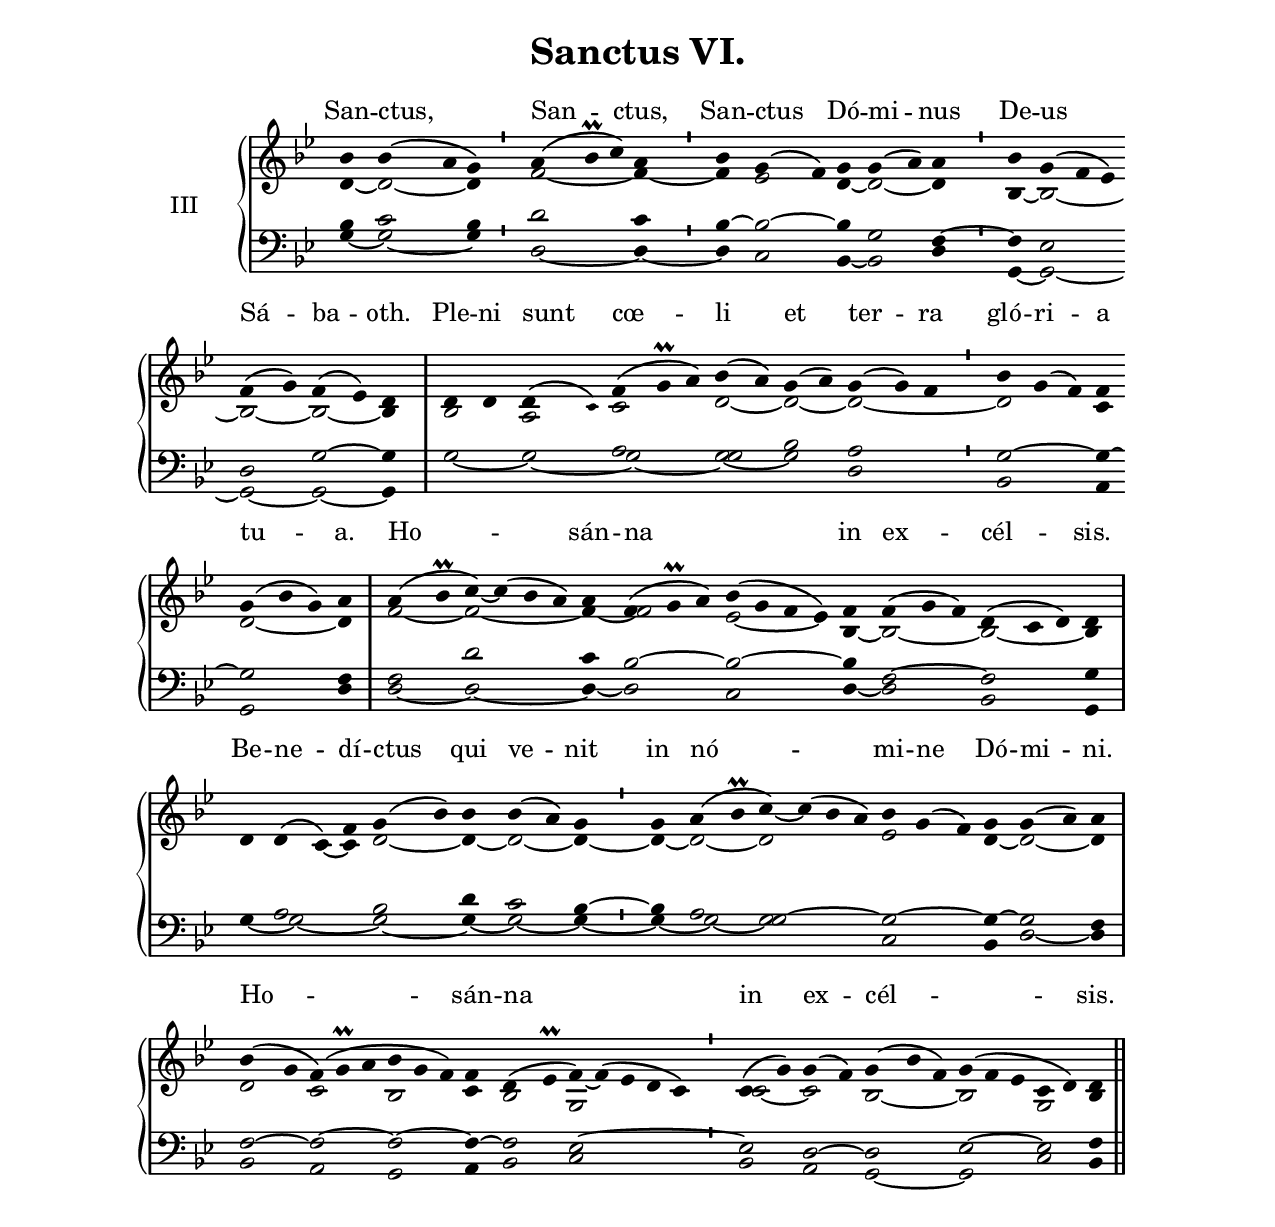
\version "2.18"
\include "gregorian.ly"
\include "noh2.ily"

%Page reference: page v.39
%(volume.page)

global = {
 \key d \phrygian
 \cadenzaOn 
 \override Glissando #'thickness = #2.0
}

\header {
  title = \markup \center-column {"Sanctus VI." \vspace #1 }
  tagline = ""
  composer = ""
}

\paper {
 #(include-special-characters)
  oddHeaderMarkup = \markup \fill-line {
    \line {}
    \center-column {
      \on-the-fly #first-page     " "
      \on-the-fly #not-first-page ""
    }
    \line { \on-the-fly #print-page-number-check-first \fromproperty #'page:page-number-string }
  }
  evenHeaderMarkup = \markup \fill-line {
    \line { \on-the-fly #print-page-number-check-first \fromproperty #'page:page-number-string }
    \center-column { "" }
    \line {}
  }
}

chantText = \lyricmode {
San -- ctus, San -- ctus, San -- ctus Dó -- mi -- nus De -- us Sá -- ba -- oth. 
Ple -- ni sunt cœ -- li et ter -- ra gló -- ri -- a tu -- a. 
Ho -- sán -- na _ in ex -- cél -- sis. 
Be -- ne -- dí -- ctus qui ve -- nit in nó -- mi -- ne Dó -- mi -- ni. 
Ho -- sán -- na in ex -- cél -- _ sis. }

chantMusic = {
\tieDown   bes'4 bes'4 ( a'4 g'4) \divisioMinima
 a'4 ( bes'\prall c''4) a'4 \divisioMinima
 bes'4 g'4 ( f'4) g'4 g'4 ( a'4) a'4 \divisioMinima
 bes'4 g'4 ( f'4 ees'4) \forceBreak
 f'4 ( g'4) f'4 ( ees'4) d'4 \divisioMaxima
 d'4 d'4 d'4 ( \once \tweak #'font-size #-4 c' ) f'4 ( g'\prall a'4) bes'4 ( a'4) g'4 ( a'4) g'4 ( g'4) f'4 \divisioMinima
 bes'4 g'4 ( f'4) f'4 \forceBreak
 g'4 ( bes'4 g'4) a'4 \divisioMaxima
 a'4 ( bes'\prall c''4) ~ c''4 ( bes'4 a'4) a'4 f'4 ( g'\prall a'4) bes'4 ( g'4 f'4 ees'4) f'4 f'4 ( g'4 f'4) d'4 ( c'4 d'4) d'4 \divisioMaxima
 \forceBreak
 d'4 d'4 ( c'4) f'4 g'4 ( bes'4) bes'4 bes'4 ( a'4) g'4 \divisioMinima
 g'4 a'4 ( bes'\prall c''4) ~ c''4 ( bes'4 a'4) bes'4 g'4 ( f'4) g'4 g'4 ( a'4) a'4 \divisioMaxima
 \forceBreak
 bes'4 ( g'4 f'4 )( g'\prall a'4 bes'4 g'4 f'4) f'4 d'4 ( ees'\prall f'4) ~ f'4 ( ees'4 d'4 c'4) \divisioMinima
 c'4 ( g'4) g'4 ( f'4) g'4 ( bes'4 f'4) g'4 ( f'4 ees'4 c'4 d'4) d'4 \finalis

}

altoMusic = {
d'4 ~ d'2 ~ d'4 \divisioMinima
f'2*3/2 ~ f'4 ~ \divisioMinima
f'4 ees'2 d'4 ~ d'2 ~ d'4 \divisioMinima
bes4 ~ bes2*3/2 ~ bes2 ~ bes2 ~ bes4 \divisioMaxima
bes2 a2 c'2*3/2 d'2 ~ d'2 ~ d'2*3/2 ~ \divisioMinima
d'2*3/2 c'4 d'2*3/2 ~ d'4 \divisioMaxima
f'2 ~ f'2*4/2 ~ f'4 ~ f'2*3/2 ees'2*3/2 ~ ees'4 bes4 ~ bes2*3/2 ~ bes2*3/2 ~ bes4 \divisioMaxima
r2*2/2 c'4 ~ c'4 d'2 ~ d'4 ~ d'2 ~ d'4 ~ \divisioMinima
d'4 ~ d'2 ~ d'2*4/2 ees'2*3/2 d'4 ~ d'2 ~ d'4 \divisioMaxima
d'2 c'2*3/2 bes2*3/2 c'4 bes2 g2*5/2 \divisioMinima
c'2 ~ c'2 bes2*3/2 ~ bes2*3/2 g2 bes4 \finalis
}

tenorMusic = {
bes4 c'2 bes4 \divisioMinima
d'2*3/2 c'4 \divisioMinima
bes4 ~ bes2 ~ bes4 g2 f4 ~ \divisioMinima
f4 ees2*3/2 d2 g2 ~ g4 \divisioMaxima
r2*4/2 a2*3/2 \shiftRight g2 bes2 a2*3/2 \divisioMinima
g2*3/2 ~ g4 ~ g2*3/2 f4 \divisioMaxima
f2 d'2*4/2 c'4 bes2*3/2 ~ bes2*4/2 ~ bes4 f2*3/2 ~ f2*3/2 g4 \divisioMaxima
r4 a2*3/2 bes2 d'4 c'2 bes4 ~ \divisioMinima
bes4 a2 \shiftRight g2*4/2 ~ g2*3/2 ~ g4 ~ g2 f4 \divisioMaxima
f2 ~ f2*3/2 ~ f2*3/2 ~ f4 ~ f2 ees2*5/2 ~ \divisioMinima
ees2 d2 ~ d2*3/2 ees2*3/2 ~ ees2 f4 \finalis
}

bassMusic = {
g4 ~ g2 ~ g4 \divisioMinima
d2*3/2 ~ d4 ~ \divisioMinima
d4 c2 bes,4 ~ bes,2 d4 \divisioMinima
g,4 ~ g,2*3/2 ~ g,2 ~ g,2 ~ g,4 \divisioMaxima
g2 ~ g2 ~ g2*3/2 ~ g2 ~ g2 d2*3/2 \divisioMinima
bes,2*3/2 a,4 g,2*3/2 d4 \divisioMaxima
d2 ~ d2*4/2 ~ d4 ~ d2*3/2 c2*4/2 d4 ~ d2*3/2 bes,2*3/2 g,4 \divisioMaxima
g4 ~ g2*3/2 ~ g2 ~ g4 ~ g2 ~ g4 ~ \divisioMinima
g4 ~ g2 ~ g2*4/2 c2*3/2 bes,4 d2 ~ d4 \divisioMaxima
bes,2 a,2*3/2 g,2*3/2 a,4 bes,2 c2*5/2 \divisioMinima
bes,2 a,2 g,2*3/2 ~ g,2*3/2 c2 bes,4 \finalis
}

voiceLines = {
\voiceLineStyle


}

\score{
  <<
    \new GrandStaff <<
      \set GrandStaff.autoBeaming = ##f
      \set GrandStaff.instrumentName = \markup \center-column {
        "III"
      }
      \new Staff = up <<
        \new Voice = "chant" {
          \voiceOne \global \chantMusic
        }
        \new Voice {
          \voiceTwo \global \altoMusic
        }
      >>

      \new Staff = down <<
        \clef bass
        \new Voice {
          \voiceOne \global \tenorMusic
        }
        \new Voice {
          \voiceTwo \global \bassMusic
        }
	\new Voice {
        \voiceThree \global \voiceLines
        }
      >>
    >>
    \new Lyrics \lyricsto chant {
      \chantText
    }
  >>
  \layout{
  }
  \midi{
    \tempo 4 = 125
  }
}
